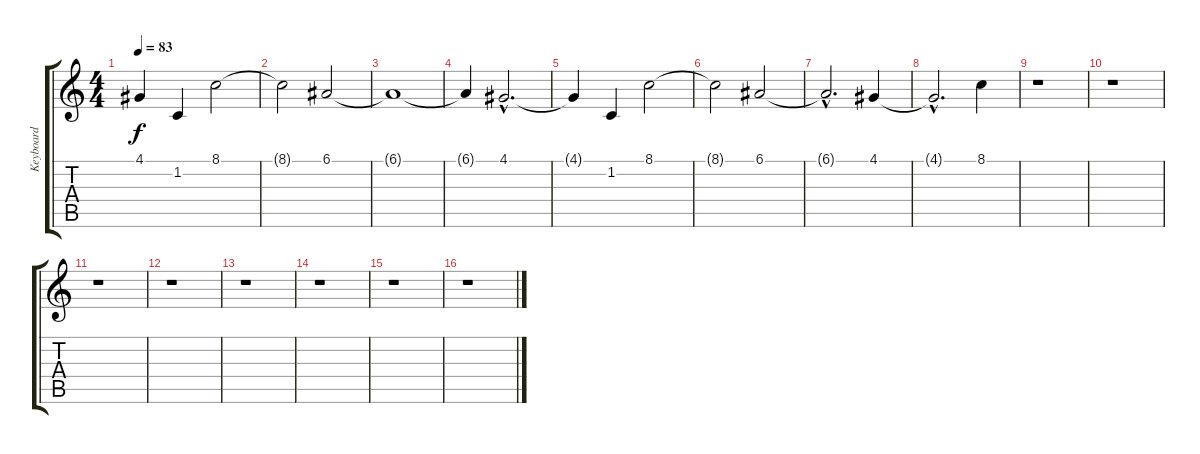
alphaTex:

\track ("Keyboard" "Keyboard") {instrument lead6voice}
\staff {score tabs}
\tuning (E4 B3 G3 D3 A2 D2) {hide}
\ts (4 4)
\tempo 83
\clef g2
\ks c
4.1{t}.4{dy f} 1.2.4 8.1.2 |
8.1{t}.2 6.1.2 |
6.1{t}.1 |
6.1{t}.4 4.1{hac}.2{d} |
4.1{t}.4 1.2.4 8.1.2 |
8.1{t}.2 6.1.2 |
6.1{hac t}.2{d} 4.1.4 |
4.1{hac t}.2{d} 8.1.4 |
r.1 |
r.1 |
r.1 |
r.1 |
r.1 |
r.1 |
r.1 |
r.1
